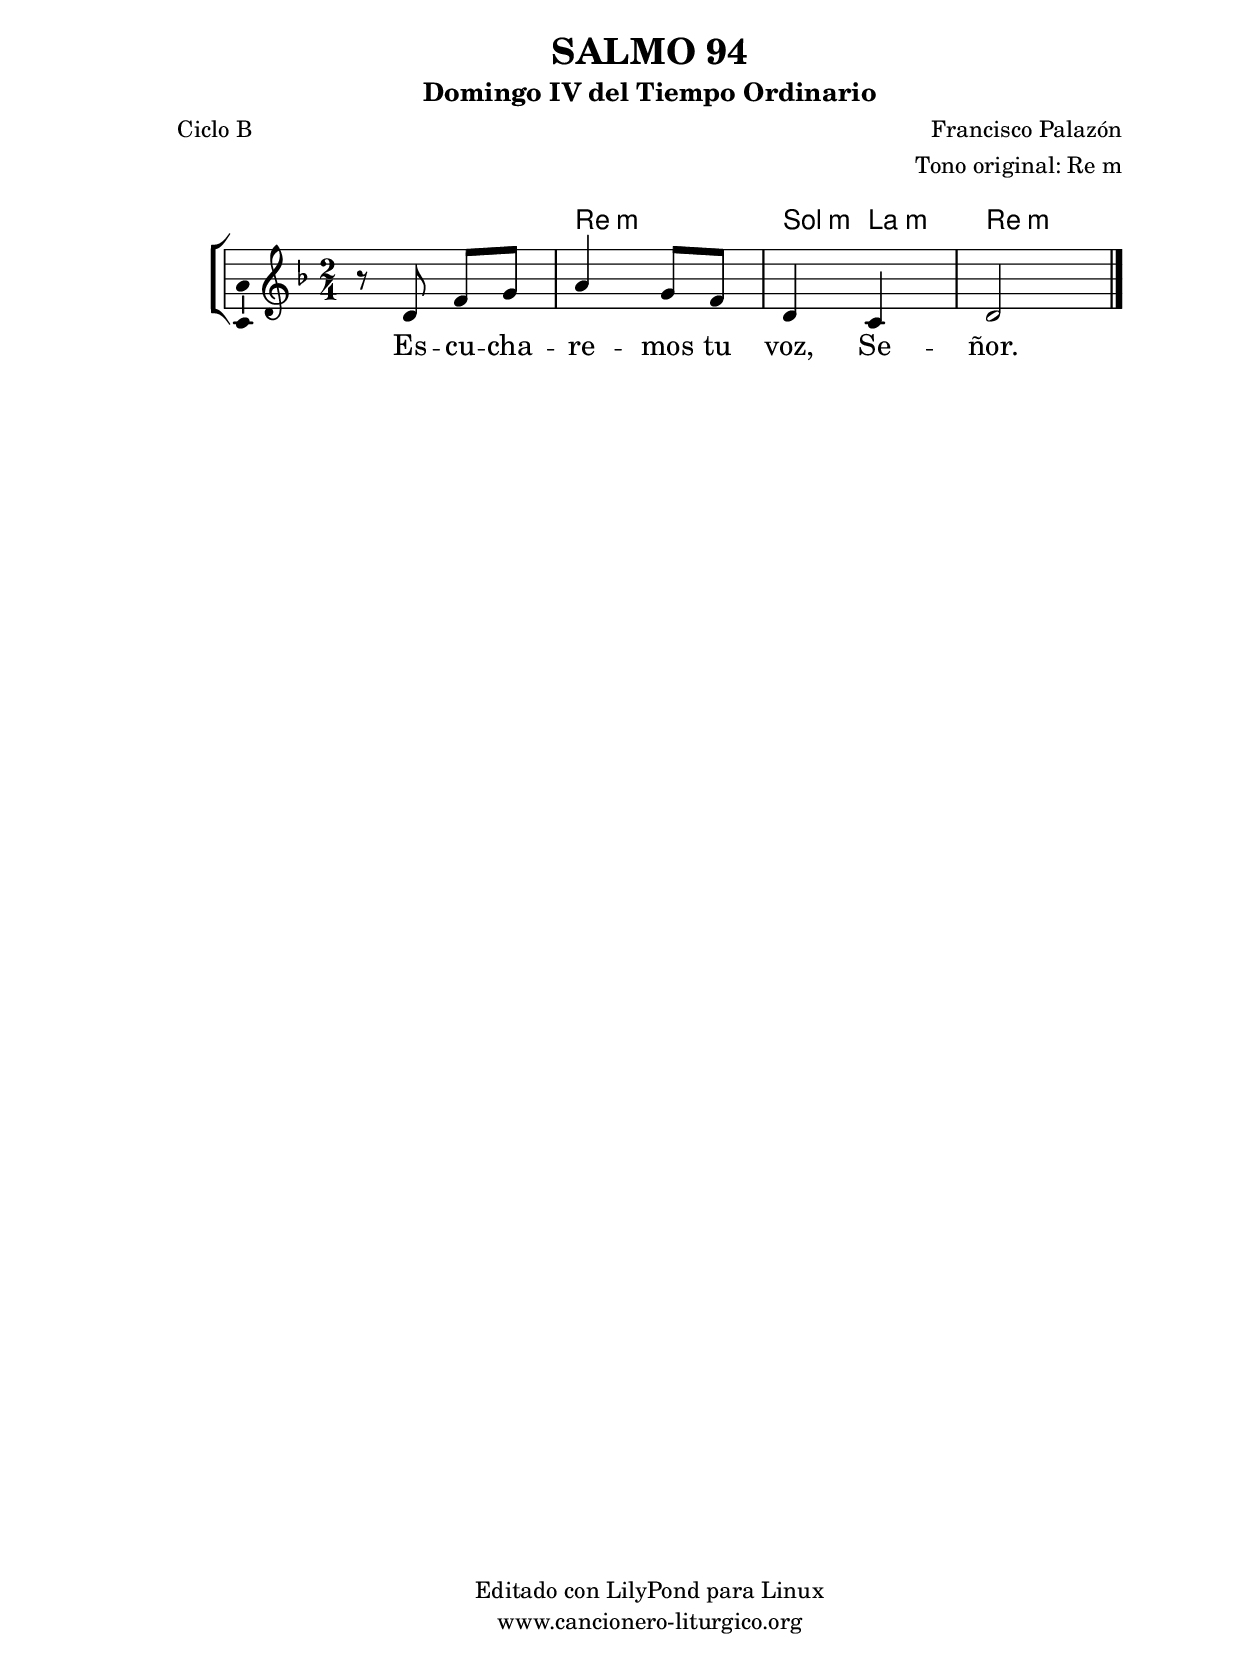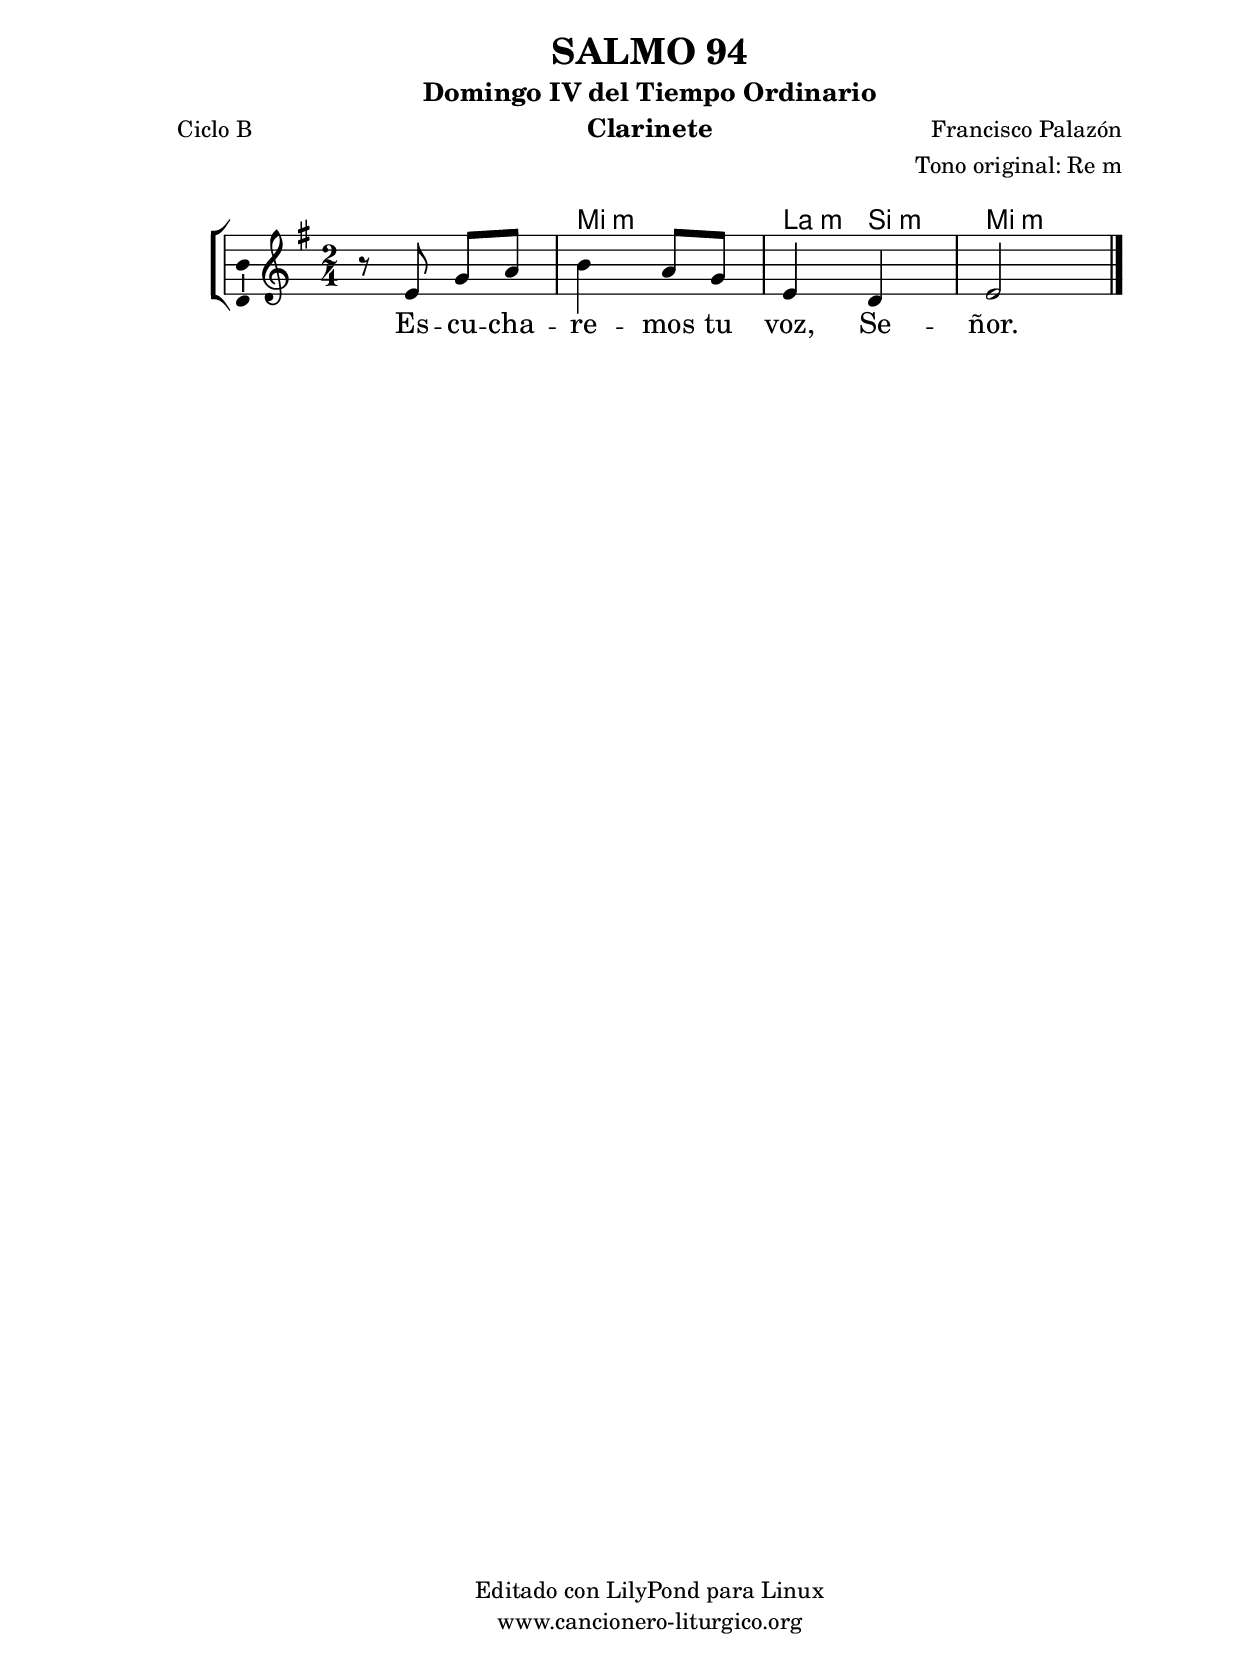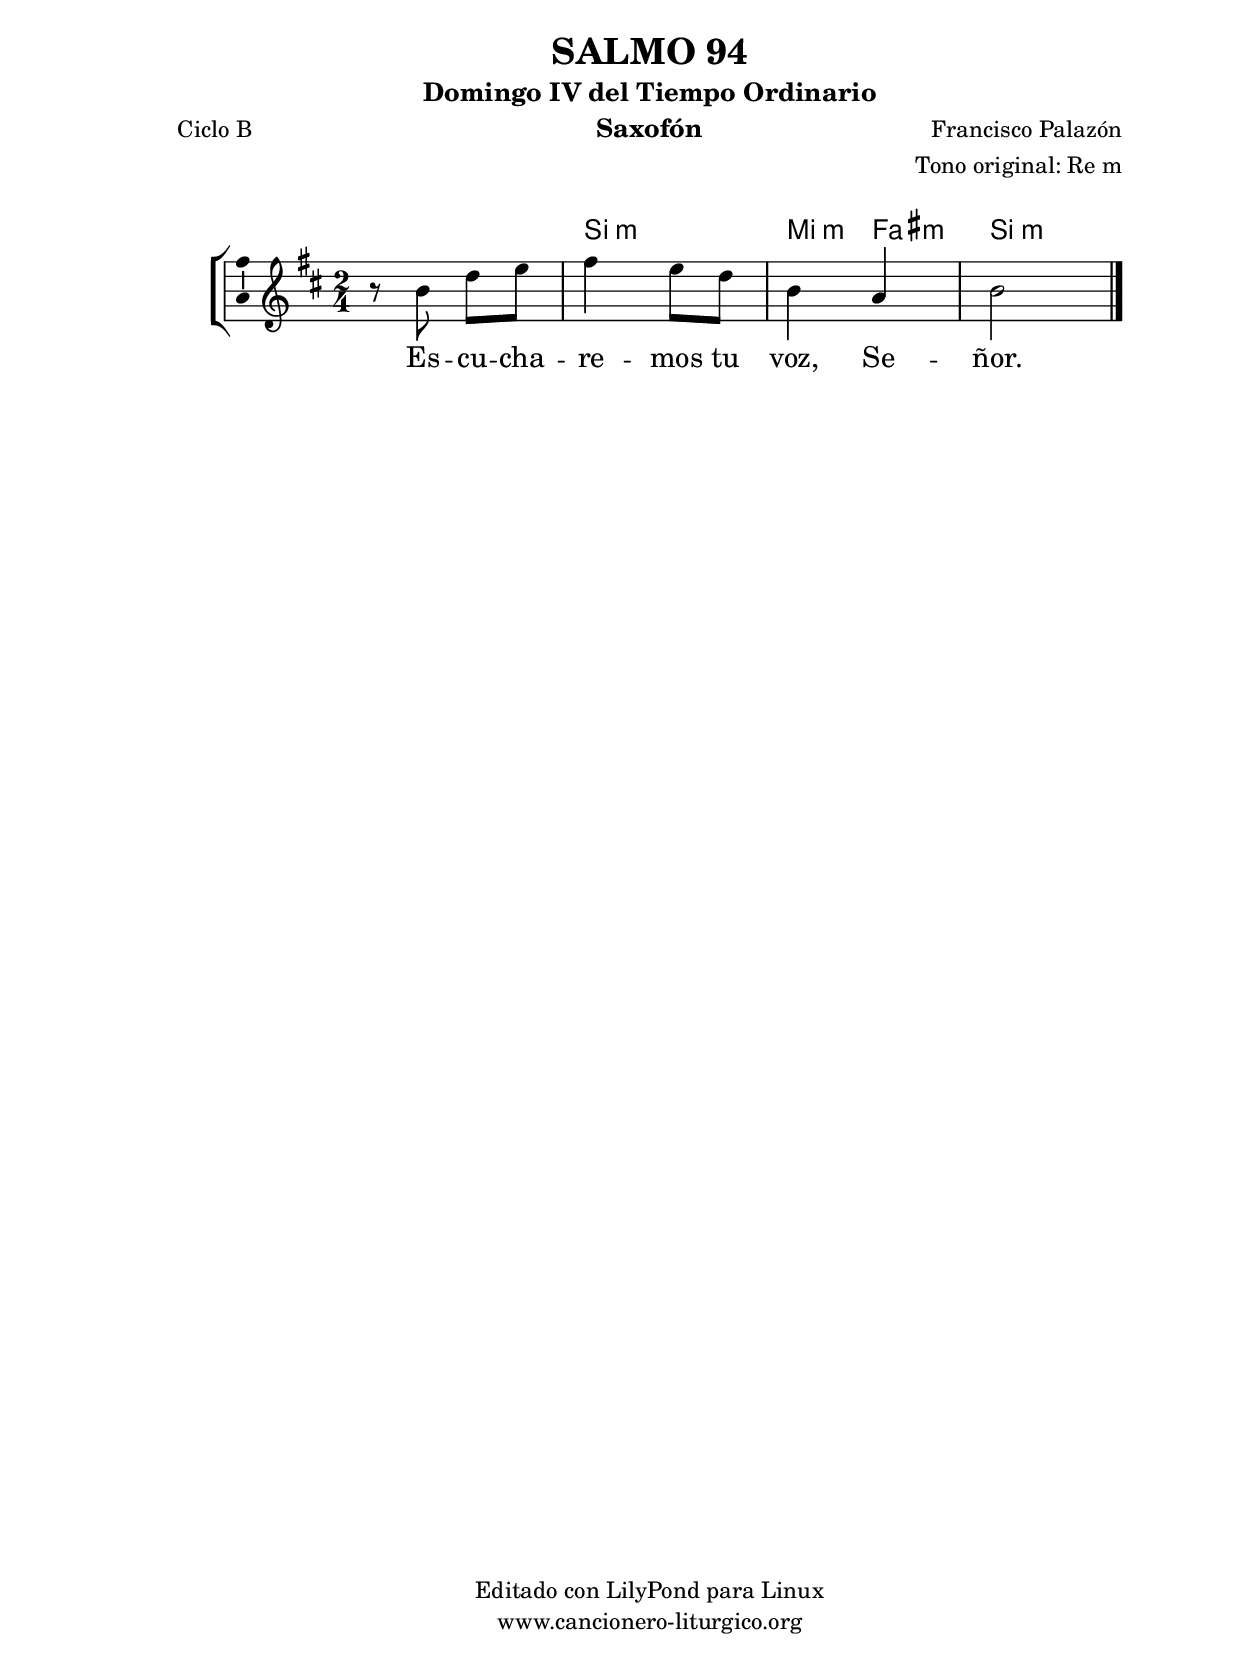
%
%para convertir .midi en .wav:
%timidity filename.midi -Ow -o finename.wav
%
%
%Para convertir de .wav a .mp3:
%lame -h -m j filename.wav
%
%
%para escuchar el midi:
%timidity nombrefichero.midi
%


%versión de lilypond para la que se ha escrito esta partitura:
\version "2.16.0"

	%Tamaño papel
	#(set-default-paper-size "a4")
	%Tamaño partitura
	#(set-global-staff-size 20)
	%No responde al pulsar sobre una nota
	#(ly:set-option 'point-and-click #f)

%parámetros del encabezamiento:
\header {
	title = "SALMO 94"
	subtitle = "Domingo IV del Tiempo Ordinario"
	composer = "Francisco Palazón"
	poet = "Ciclo B"
	meter = ""
	arranger = "Tono original: Re m"
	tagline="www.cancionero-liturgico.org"
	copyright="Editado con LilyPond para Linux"
	tiempo = "Ordinario"
	usos = "Salmo"
	letra = ""
	}

%parámetros asociados al papel:
\paper  {
	oddHeaderMarkup = \markup {\fill-line { \on-the-fly #not-first-page \fromproperty #'header:title \on-the-fly #not-first-page \fromproperty #'header:composer }}
	evenHeaderMarkup = \markup {\fill-line { \fromproperty #'header:composer \fromproperty #'header:title }}
	#(set-paper-size "a4")
	print-page-number = ##f
	first-page-number = 1
	print-first-page-number = ##f
%	head-separation = 3.0 \cm
	top-margin = 2.0 \cm
	bottom-margin = 0.5\cm
%%%	bottom-margin = -1.0\cm
	left-margin = 3.0 \cm
	line-width = 16.0 \cm 
	indent = 8\mm
	interscoreline = 2.\mm
	between-system-space = 15\mm
%	para que las partituras no llenen la hoja:
	ragged-bottom = ##t
%	idem para la última hoja:
	ragged-last-bottom = ##f
%	para que las partituras llenen el ancho del papel:
	ragged-last = ##f
	after-title-space = 2.5 \cm
%page-count=1
%system-count=8

	%Flexible Vertical Spacing
%	markup-markup-spacing =
%	#'((basic-distance . 15) (minimum-distance . 15) (padding . 3))
	markup-system-spacing =
	#'((basic-distance . 15) (minimum-distance . 15) (padding . 3))
	system-system-spacing =
	#'((basic-distance . 15) (minimum-distance . 15) (padding . 3))
	score-system-spacing =
	#'((basic-distance . 15) (minimum-distance . 15) (padding . 5))
%	top-system-spacing = % header
%	#'((basic-distance . 8) (minimum-distance . 0) (padding . 3))
%	top-markup-spacing =
%	#'((basic-distance . 20) (minimum-distance . 20) (padding . 3))
	last-bottom-spacing = % footer
	#'((basic-distance . 5) (minimum-distance . 5) (padding . 3))
%	score-markup-spacing =
%	#'((basic-distance . 16) (minimum-distance . 13) (padding . 3))

	}


%parámetros que afectan a toda la partitura:
global =  {
	%clave de sol (G):
	\clef G
	%armadura:
%	\transpose e f
	\key d \minor
	\tempo 4=100
	\set Score.tempoHideNote = ##t
	}


acordes = {
	\italianChords
	\chordmode {
%	\transpose e f
{

s2
d2:m
g4:m a:m
d2:m


	}
	}
}

melodia = 
%	\transpose e f
{
	\relative c'{

\time 2/4

r8 d8 f g
a4 g8 f
d4 c
d2

	\bar "|."
	}
	}


texto = \lyricmode {
Es -- cu -- cha -- re -- mos tu voz, Se -- ñor.
	}


acordesStaff = \context ChordNames = acordesStaff <<
	\set chordChanges = ##t
	\acordes
	>>


vozStaff = \context Voice = vozStaff
\with {\consists "Ambitus_engraver"}
<<
%	\set Staff.instrumentName = ""
%	\set Staff.shortInstrumentName = ""
%	\set Staff.midiInstrument = #"clarinet"
%	\set Staff.midiInstrument = #"cello"
%	\set Staff.midiInstrument = #"flute"
	\set Staff.midiInstrument = #"electric guitar (jazz)"
%	\set Staff.midiInstrument = #"english horn"
%	\set Staff.midiInstrument = #"violin"
%	\set Staff.midiInstrument = #"glockenspiel"
	\set Staff.midiMinimumVolume = #0.7
	\set Staff.midiMaximumVolume = #0.9
	\global
	\melodia
	>>


textoStaff = \context Lyrics = textoStaff <<
	\lyricsto vozStaff \texto
	>>

\book {
	\score {
		\context ChoirStaff {
			\override StaffGroup.SystemStartBracket #'collapse-height = #1
			\override Score.SystemStartBar #'collapse-height = #1
			<<
			\acordesStaff
			\vozStaff
			\textoStaff
			>>
			}
		\layout {
	    		\context {
				\Lyrics
				\override LyricText #'font-size = #2
				}
	   		 \context {
				\Score
				%fontSize = #3
				\override StaffSymbol #'staff-space = #(magstep +3)
				%\override Beam #'thickness = #0.55
				%\override SpacingSpanner #'spacing-increment = #1.0
				%\override Slur #'height-limit = #1.5
				}
			}
		}
	\score {
		\unfoldRepeats
		\context ChoirStaff {
			<<
			\acordesStaff
			\vozStaff
			>>
			}
		\midi {
	  		\context {
	  			\Score
				tempoWholesPerMinute = #(ly:make-moment 70 4)
				}
			}
		}
	}

%Partitura para clarinete
#(define output-suffix "C")
\book {
	\header{
		instrument = "Clarinete"
		}
	\score {
		\context ChoirStaff {
			\override StaffGroup.SystemStartBracket #'collapse-height = #1
			\override Score.SystemStartBar #'collapse-height = #1
\transpose c d
			<<
			\acordesStaff
			\vozStaff
			\textoStaff
			>>
			}
		\layout {
	    		\context {
				\Lyrics
				\override LyricText #'font-size = #2
				}
	   		 \context {
				\Score
				%fontSize = #3
				\override StaffSymbol #'staff-space = #(magstep +3)
				%\override Beam #'thickness = #0.55
				%\override SpacingSpanner #'spacing-increment = #1.0
				%\override Slur #'height-limit = #1.5
				}
			}
		}
	}

%Partitura para saxofón
#(define output-suffix "S")
\book {
	\header{
		instrument = "Saxofón"
		}
	\score {
		\context ChoirStaff {
			\override StaffGroup.SystemStartBracket #'collapse-height = #1
			\override Score.SystemStartBar #'collapse-height = #1
\transpose c a
			<<
			\acordesStaff
			\vozStaff
			\textoStaff
			>>
			}
		\layout {
	    		\context {
				\Lyrics
				\override LyricText #'font-size = #2
				}
	   		 \context {
				\Score
				%fontSize = #3
				\override StaffSymbol #'staff-space = #(magstep +3)
				%\override Beam #'thickness = #0.55
				%\override SpacingSpanner #'spacing-increment = #1.0
				%\override Slur #'height-limit = #1.5
				}
			}
		}
	}

